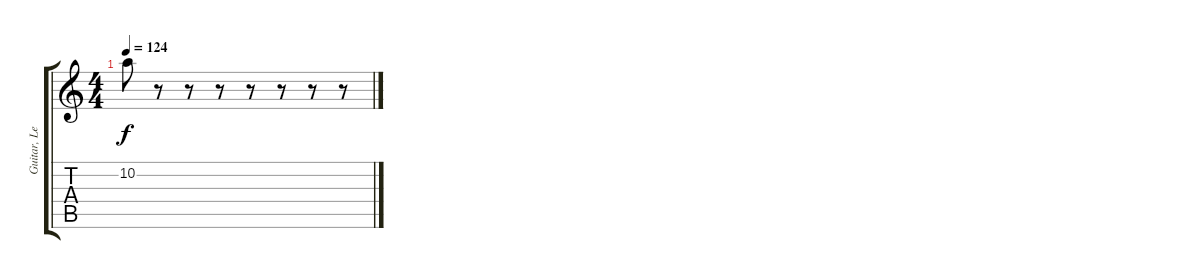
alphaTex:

\track ("Guitar, Lead Overdub" "Guitar, Le") {instrument distortionguitar}
\staff {score tabs}
\tuning (E4 B3 G3 D3 A2 D2) {hide}
\ts (4 4)
\tempo 124
\clef g2
\ks c
10.2.8{dy f} r.8 r.8 r.8 r.8 r.8 r.8 r.8
